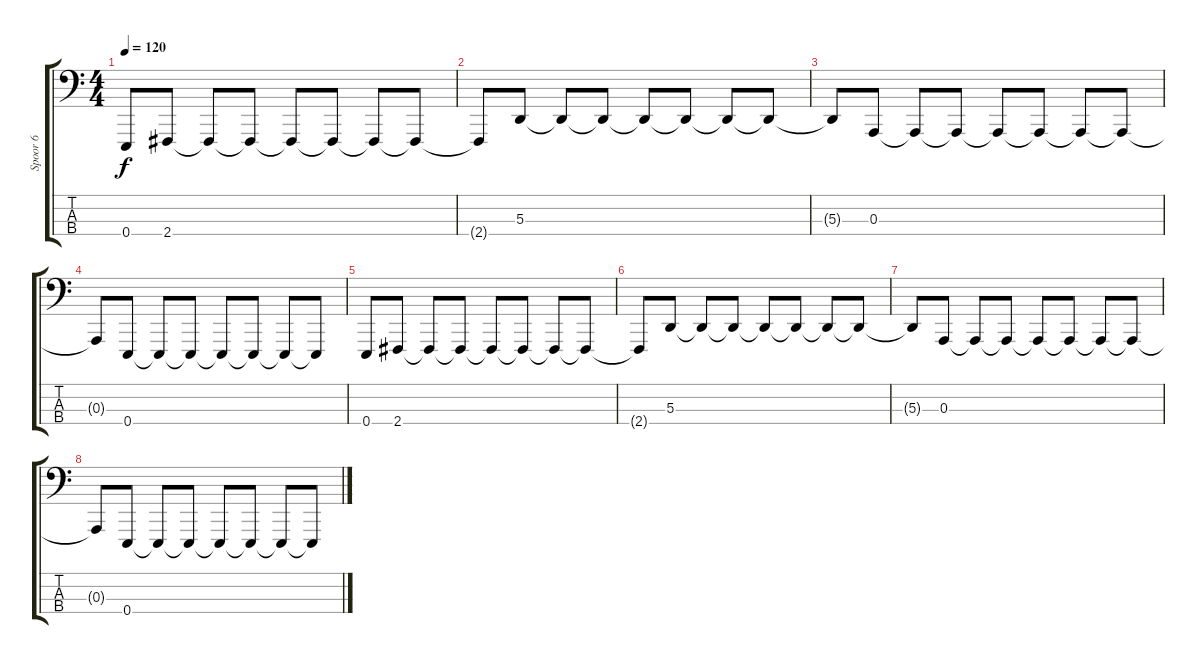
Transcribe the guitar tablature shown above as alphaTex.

\track ("Spoor 6" "Spoor 6") {instrument lead2sawtooth}
\staff {score tabs}
\tuning (G2 D2 A1 E1) {hide}
\ts (4 4)
\tempo 120
\clef f4
\ks c
0.4.8{dy f} 2.4.8 2.4{t}.8 2.4{t}.8 2.4{t}.8 2.4{t}.8 2.4{t}.8 2.4{t}.8 |
2.4{t}.8 5.3.8 5.3{t}.8 5.3{t}.8 5.3{t}.8 5.3{t}.8 5.3{t}.8 5.3{t}.8 |
5.3{t}.8 0.3.8 0.3{t}.8 0.3{t}.8 0.3{t}.8 0.3{t}.8 0.3{t}.8 0.3{t}.8 |
0.3{t}.8 0.4.8 0.4{t}.8 0.4{t}.8 0.4{t}.8 0.4{t}.8 0.4{t}.8 0.4{t}.8 |
0.4.8 2.4.8 2.4{t}.8 2.4{t}.8 2.4{t}.8 2.4{t}.8 2.4{t}.8 2.4{t}.8 |
2.4{t}.8 5.3.8 5.3{t}.8 5.3{t}.8 5.3{t}.8 5.3{t}.8 5.3{t}.8 5.3{t}.8 |
5.3{t}.8 0.3.8 0.3{t}.8 0.3{t}.8 0.3{t}.8 0.3{t}.8 0.3{t}.8 0.3{t}.8 |
0.3{t}.8 0.4.8 0.4{t}.8 0.4{t}.8 0.4{t}.8 0.4{t}.8 0.4{t}.8 0.4{t}.8
